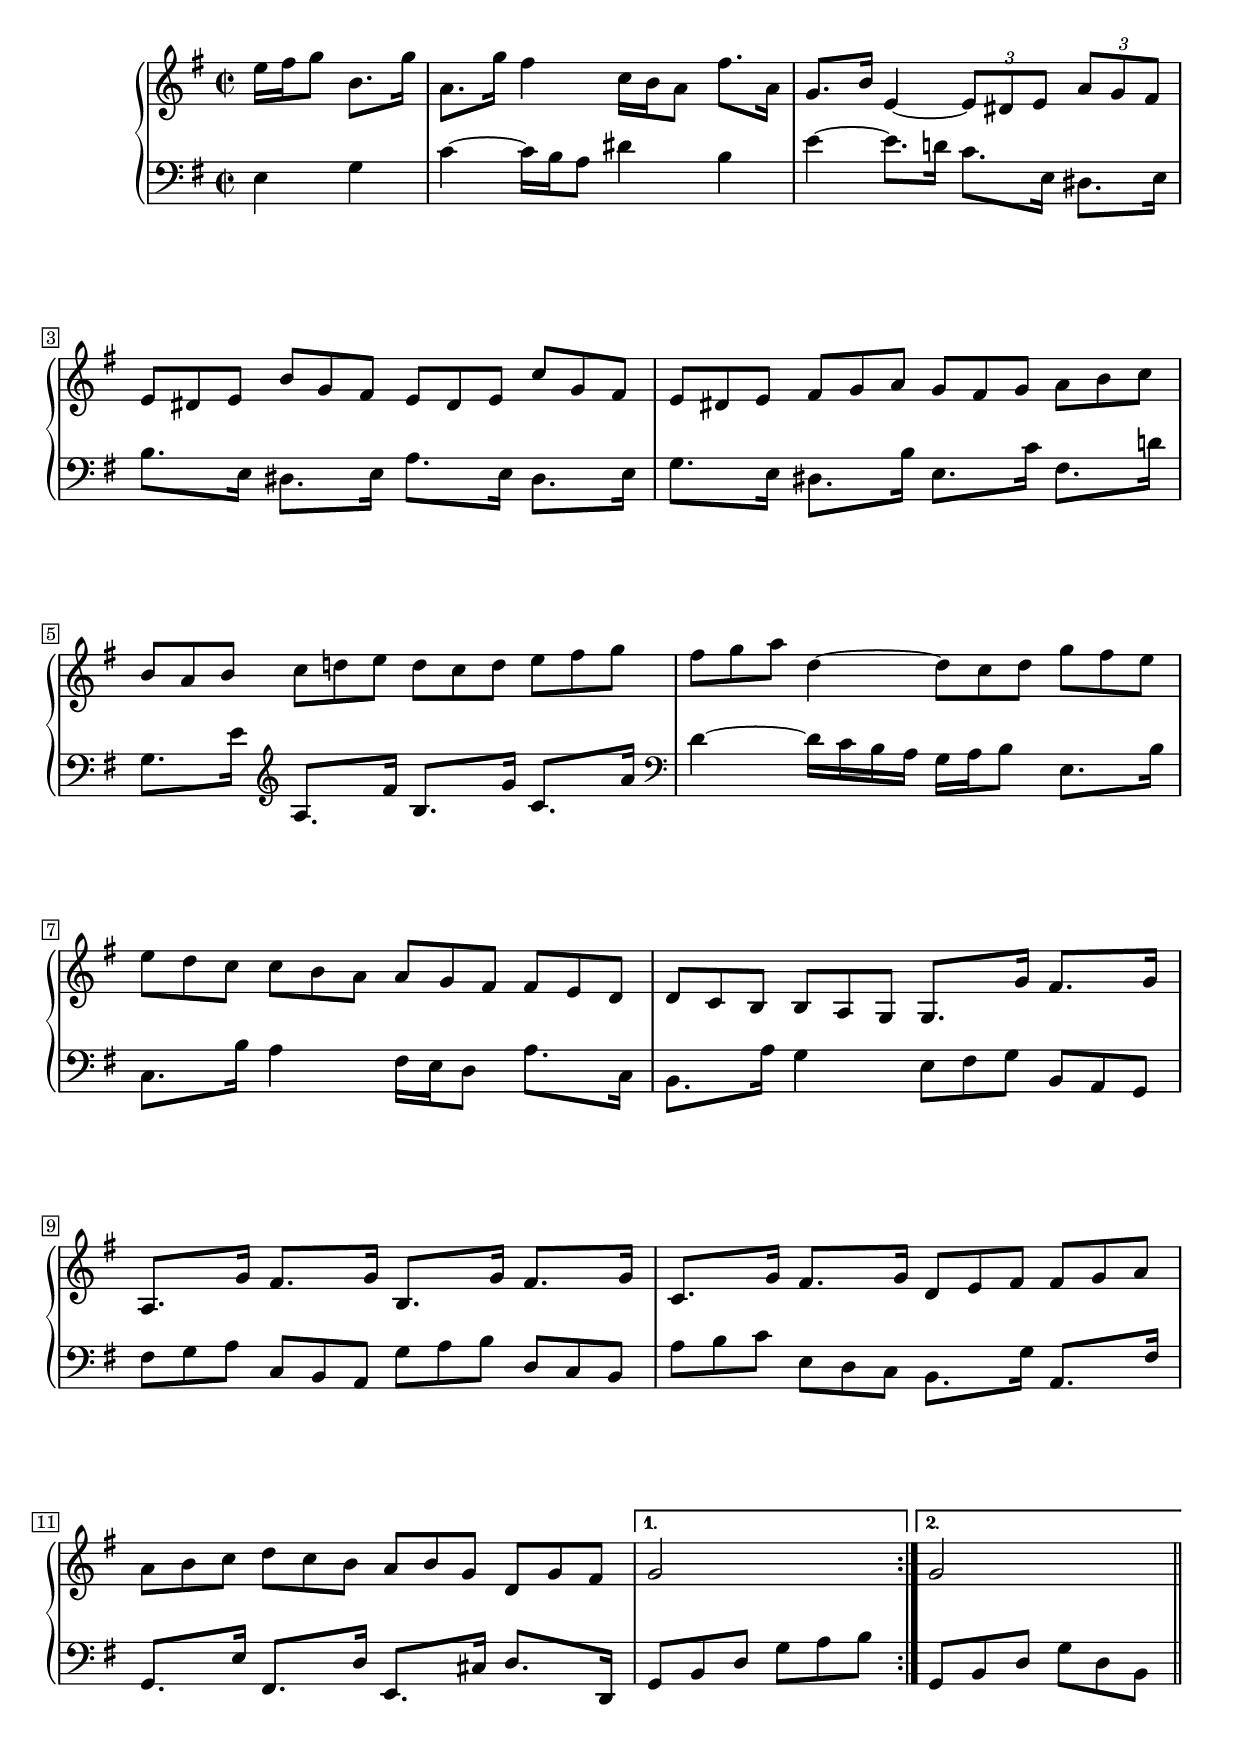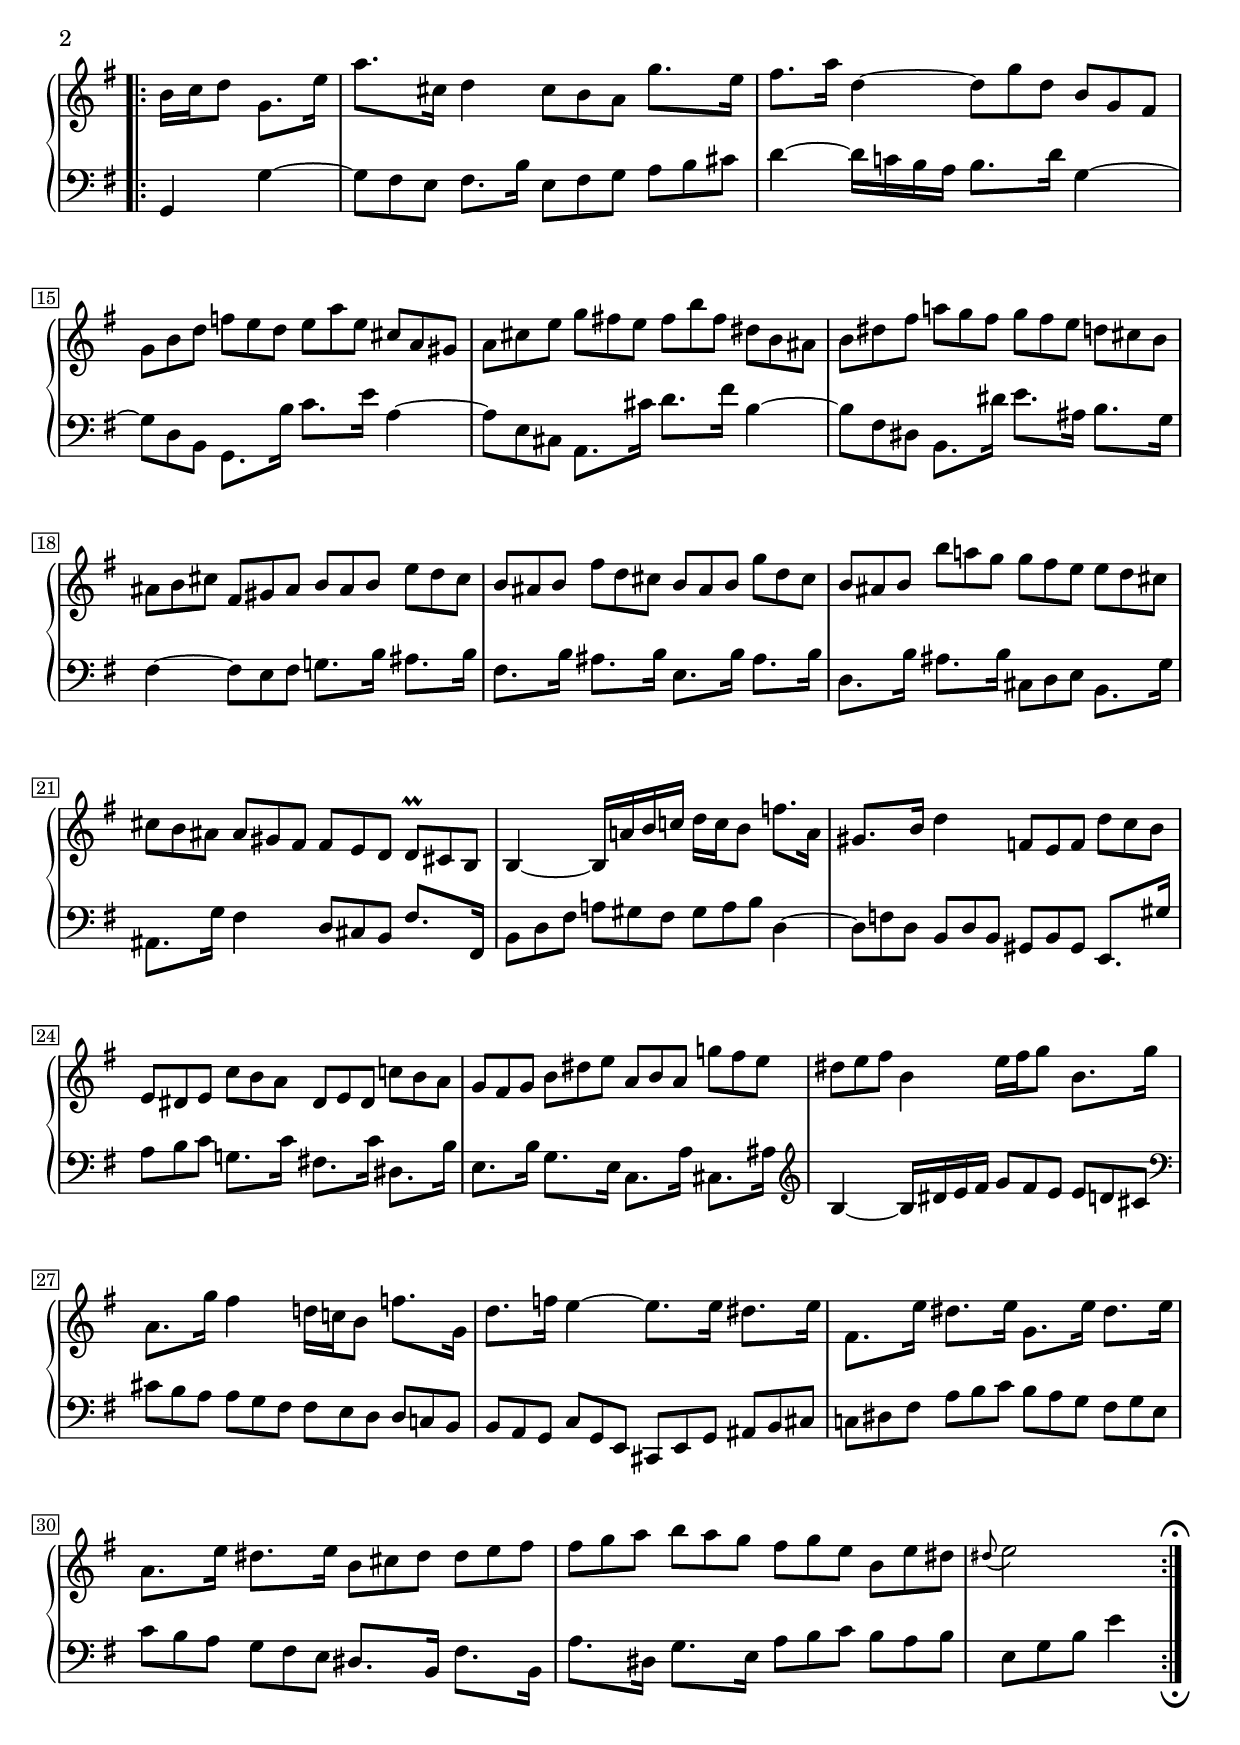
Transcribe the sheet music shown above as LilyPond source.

Global = {
  \key e \minor
  \time 2/2
  \include "../../global.ly"
}

Sopran = \context Voice = "one" \relative c'' {
  \voiceOne
  \override MultiMeasureRest.staff-position = #-2
  \override Rest.staff-position = #0
  \label #'PartitaVIGavotta
  \stemNeutral\slurNeutral\tieNeutral
  \repeat volta 2 {
    \partial 2 { e16[ fis g8] b,8.[ g'16] }
  %1
  | a,8. g'16 fis4 c16[ b a8] fis'8.[ a,16]
  | \set tupletSpannerDuration = #(ly:make-moment 1 4)
    g8. b16 e,4~ \tuplet 3/2 { e8[ dis e] a8[ g fis] }
  | \omit TupletNumber
    \tuplet 3/2 { e 8[ dis e] b'[ g fis] e[ dis e] c'[ g fis] }
  | \tuplet 3/2 { e 8[ dis e] fis[ g a ] g[ fis g] a [ b c ] }
  %5
  | \tuplet 3/2 { b 8[ a b] c [ d! e ] d[ c d ] e [ fis g] }
  | \tuplet 3/2 { fis8[ g a] } d,4~ \tuplet 3/2 { d8[ c d] g[ fis e] }
  | \tuplet 3/2 { e 8[ d c] c [ b a ] a[ g fis] fis[ e d ] }
  | \tuplet 3/2 { d 8[ c b] b [ a g ] } g8.[ g'16] fis8.[ g16]
  | a,8.[ g'16] fis8.[ g16] b,8.[ g'16] fis8.[ g16]
  %10
  | c,8.[ g'16] fis8.[ g16] \tuplet 3/2 { d8[ e fis] fis[ g a] }
  | \tuplet 3/2 { a 8[ b c] d[ c b] a[ b g] d[ g fis] }
  | \alternative {
      { g2 }
      { g2 }
    }
  }
  \pageBreak
  \repeat volta 2 {
    \partial 2 { b16[ c d8] g,8. e'16 }
  | a8.[ cis,16] d4 \tuplet 3/2 { cis8 b a8 } g'8.[ e16]
  | fis8.[ a16] d,4~ \tuplet 3/2 { d8[ g d] b[ g fis] }
  %15
  | \tuplet 3/2 { g[ b d] f[ e d] e[ a e] cis[ a gis] }
  | \tuplet 3/2 { a8[ cis e] g[ fis e] fis[ b fis] dis[ b ais] }
  | \tuplet 3/2 { b8[ dis fis] a![ g fis] g[ fis e] d[ cis b] }
  | \tuplet 3/2 { ais8[ b cis] fis,[ gis ais] b[ ais b] e[ d cis] }
  | \tuplet 3/2 { b8[ ais b] fis'[ d cis] b[ ais b] g'[ d cis] }
  %20
  | \tuplet 3/2 { b8[ ais b] b'[ a! g] g[ fis e] e[ d cis] }
  | \tuplet 3/2 { cis8[ b ais] ais[ gis fis] fis[ e d] d\prall[ cis b] }
  | b4~ b16[ a'! b c!] d[ c b8] f'8.[ a,16]
  | gis8.[ b16] d4 \tuplet 3/2 { f,8[ e f] d'[ c b] }
  | \tuplet 3/2 { e,8[ dis e] c'[ b a] dis,[ e dis] c'![ b a] }
  %25
  | \tuplet 3/2 { g8[ fis g] b[ dis e] a,[ b a] g'![ fis e] }
  | \tuplet 3/2 { dis8[ e fis] } b,4 e16[ fis g8] b,8.[ g'16]
  | a,8.[ g'16] fis4 d16[ c b8] f'8.[ g,16]
  | d'8.[ f16] e4~ e8.[ e16] dis8.[ e16]
  | fis,8.[ e'16] dis8.[ e16] g,8.[ e'16] dis8.[ e16]
  %30
  | a,8.[ e'16] dis8.[ e 16] \tuplet 3/2 { b8[ cis dis] dis[ e fis] }
  | \tuplet 3/2 { fis8[ g a] b[ a g] fis[ g e] b[ e dis] }
  | \stemUp\slurDown \appoggiatura dis8 \stemDown e2
    \override Score.TextMark.self-alignment-X = #CENTER
    \textEndMark \markup { \musicglyph "scripts.ufermata" }
  }
  \fine
}

Bass = \context Voice = "four" \relative c {
  \voiceFour
  \override MultiMeasureRest.staff-position = #0
  \override Rest.staff-position = #0
  \stemNeutral\slurNeutral\tieNeutral
  \repeat volta 2 {
    \partial 2 { e4 g }
  %1
  | c4~ c16 b a8 dis4 b
  | e4~ e8. d!16 c8.[ e,16] dis8.[ e16]
  | b'8.[ e,16] dis8.[ e16] a8.[ e16] dis8.[ e16]
  | g8.[ e16] dis8.[ b'16] e,8.[ c'16] fis,8.[ d'!16]
  %5
  | g,8.[ e'16] \clef treble a,8.[ fis'16] b,8.[ g'16] c,8.[ a'16]
  | \clef bass d,4~ d16[ c b a] g[ a b8] e,8.[ b'16]
  | c,8.[ b'16] a4 fis16[ e d8] a'8.[ c,16]
  | \set tupletSpannerDuration = #(ly:make-moment 1 4)
    \omit TupletNumber
    b8.[ a'16] g4 \tuplet 3/2 { e8[ fis g] b,[ a g] }
  | \tuplet 3/2 { fis'8[ g a] c,[ b a] g'[ a b] d,[ c b] }
  %10
  | \tuplet 3/2 { a'8[ b c] e,[ d c] } b8.[ g'16] a,8.[ fis'16]
  | g,8.[ e'16] fis,8.[ d'16] e,8.[ cis'16] d8.[ d,16]
  | \alternative {
      { \times 2/3 { g8[ b d] } \times 2/3 { g a b } }
      { \times 2/3 { g,8[ b d] } \times 2/3 { g d b } }
    }
  }
  \repeat volta 2 {
    \partial 2 { g4 g'~ }
  | \tuplet 3/2 { g8[ fis e] } fis8.[ b16] \tuplet 3/2 { e,8[ fis g] a[ b cis] }
  | d4~ d16[ c! b a] b8.[ d16] g,4~
  %15
  | \tuplet 3/2 { g8[ d b] } g8.[ b'16] c8.[ e16] a,4~
  | \tuplet 3/2 { a8[ e cis] } a8.[ cis'16] d8.[ fis16] b,4~
  | \tuplet 3/2 { b8[ fis dis] } b8.[ dis'16] e8.[ ais,16] b8.[ g16]
  | fis4~ \tuplet 3/2 { fis8[ e fis] } g!8.[ b16] ais8.[ b16]
  | fis8.[ b16] ais8.[ b16] e,8.[ b'16] ais8.[ b16]
  %20
  | d,8.[ b'16] ais8.[ b16] \tuplet 3/2 { cis,8 d e } b8.[ g'16]
  | ais,8.[ g'16] fis4 \tuplet 3/2 { d8[ cis b] } fis'8.[ fis,16]
  | \tuplet 3/2 { b8[ d fis] a![ gis fis] gis[ a b] } d,4~
  | \tuplet 3/2 { d8[ f! d] b[ d b] gis[ b gis] } e8.[ gis'16]
  | \tuplet 3/2 { a8[ b c] } g!8.[ c16] fis,8.[ c'16] dis,8.[ b'16]
  %25
  | e,8.[ b'16] g8.[ e16] c8.[ a'16] cis,8.[ ais'16]
  | \clef treble b4~ b16[ dis e fis] \tuplet 3/2 { g8[ fis e] e[ d cis] }
  | \clef bass \tuplet 3/2 { cis8[ b a] a[ g fis] fis[ e d] d[ c! b] }
  | \tuplet 3/2 { b8[ a g] c[ g e] cis[ e g] ais[ b cis] }
  | \tuplet 3/2 { c!8[ dis fis] a[ b c] b[ a g] fis[ g e] }
  %30
  | \tuplet 3/2 { c'8[ b a] g[ fis e] } dis8.[ b16] fis'8.[ b,16]
  | a'8.[ dis,16] g8.[ e16] \tuplet 3/2 { a8[ b c] b[ a b] }
  | \tuplet 3/2 { e,8[ g b] } e4
    \tweak direction #DOWN
    \textEndMark \markup { \musicglyph "scripts.dfermata" }
  }
  \fine
}

\score {
  \new PianoStaff
  <<
    \accidentalStyle Score.piano
    \context Staff = "upper" <<
      \set Staff.midiInstrument = #"acoustic grand"
      \Global
      \clef treble
      \Sopran
    >>
    \context Staff = "lower" <<
      \set Staff.midiInstrument = #"acoustic grand"
      \Global
      \clef bass
      \Bass
    >>
  >>
  \header {
    %composer = "Johann Sebastian Bach"
    %opus = "BWV 830"
    title = \markup {
      %\override #'(font-name . "TeX Gyre Schola") {
        "Tempo di Gavotta"
      %}
    }
  }
  \layout {
    \context {
      \PianoStaff
    }
  }
  \midi {
    \tempo 4 = 100
  }
}
